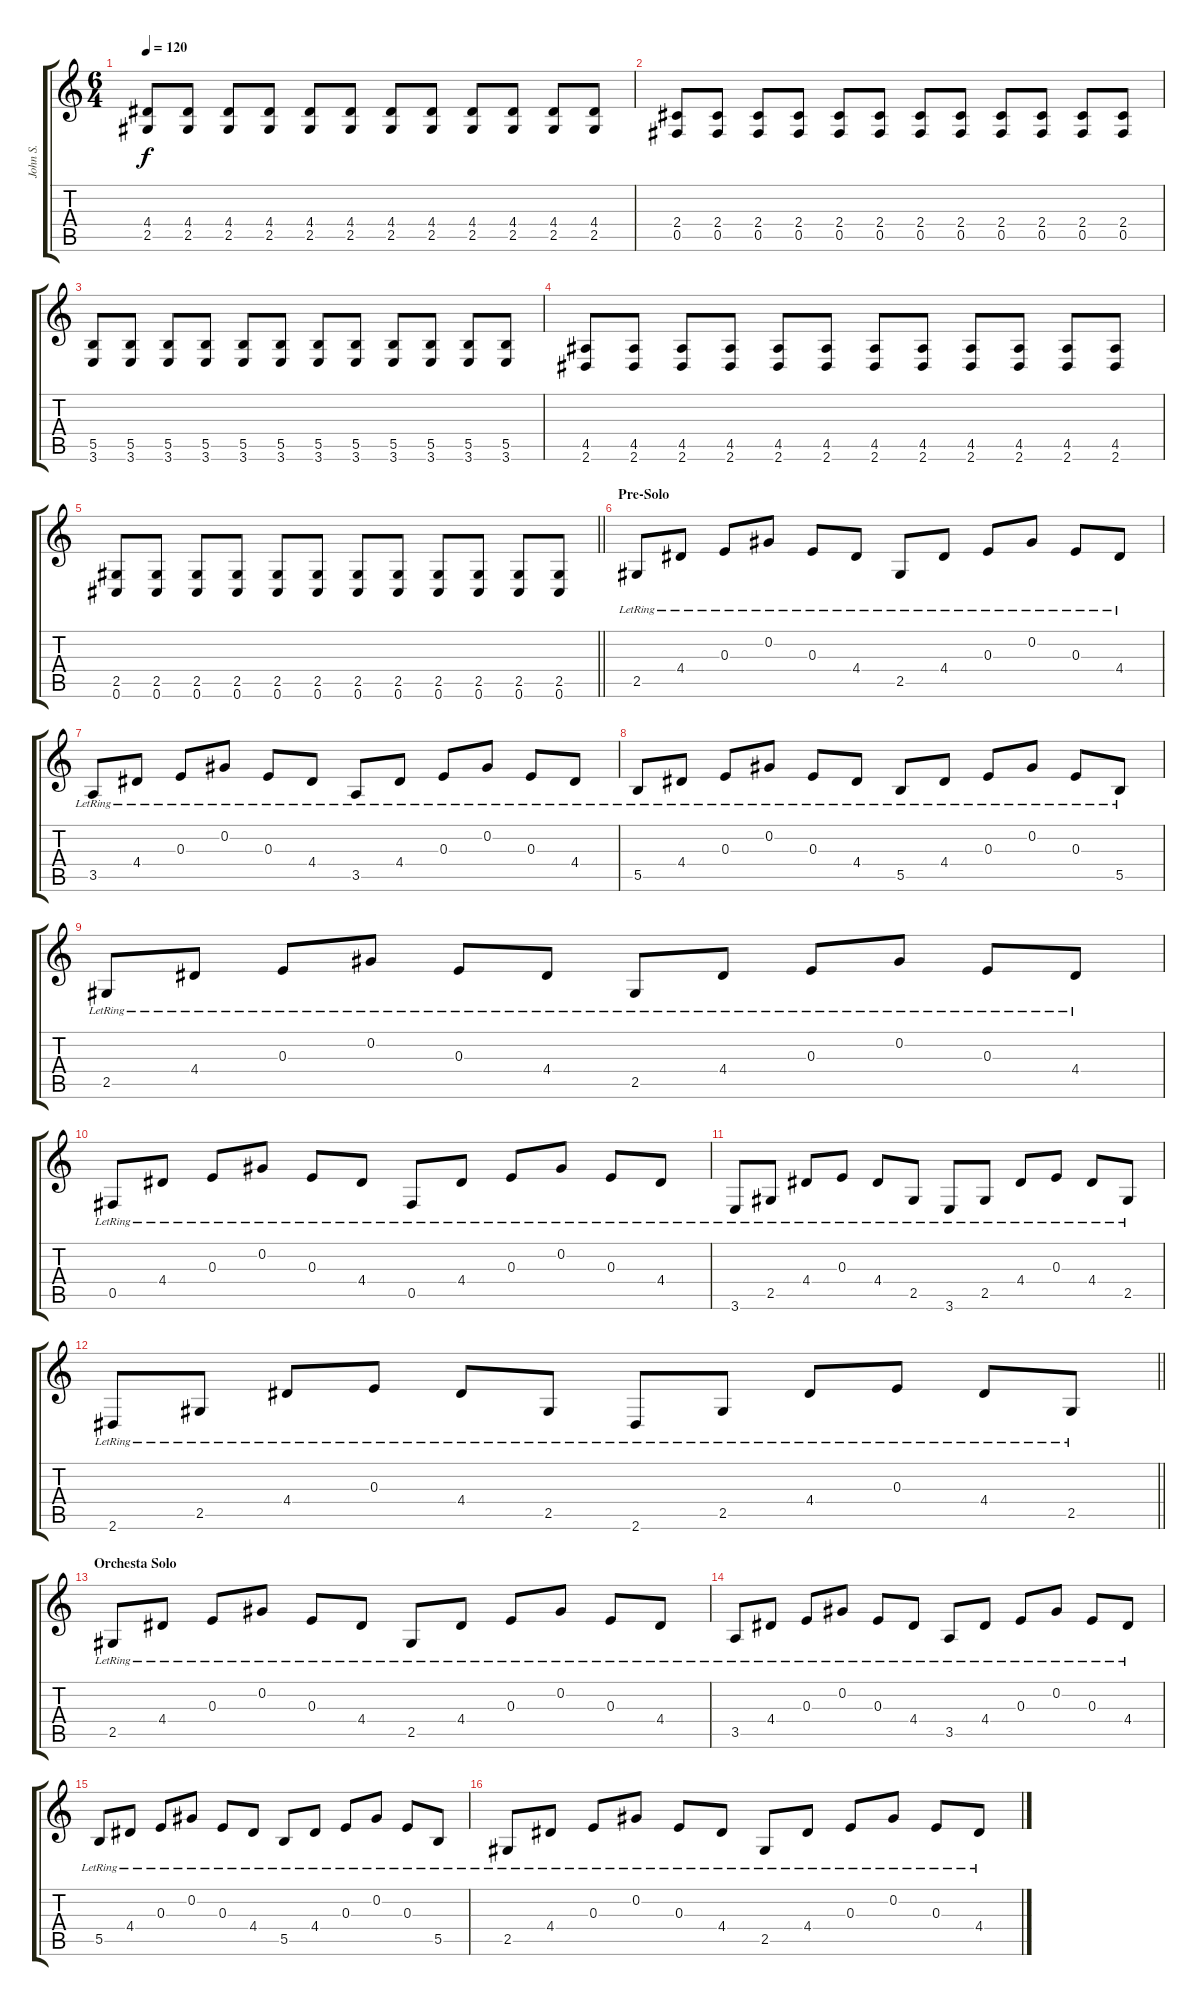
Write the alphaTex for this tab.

\track ("John S." "John S.") {instrument acousticguitarsteel}
\staff {score tabs}
\tuning (Db4 Ab3 E3 B2 Gb2 Db2) {hide}
\ts (6 4)
\tempo 120
\clef g2
\ks c
(4.4 2.5).8{dy f} (4.4 2.5).8 (4.4 2.5).8 (4.4 2.5).8 (4.4 2.5).8 (4.4 2.5).8 (4.4 2.5).8 (4.4 2.5).8 (4.4 2.5).8 (4.4 2.5).8 (4.4 2.5).8 (4.4 2.5).8 |
(2.4 0.5).8 (2.4 0.5).8 (2.4 0.5).8 (2.4 0.5).8 (2.4 0.5).8 (2.4 0.5).8 (2.4 0.5).8 (2.4 0.5).8 (2.4 0.5).8 (2.4 0.5).8 (2.4 0.5).8 (2.4 0.5).8 |
(5.5 3.6).8 (5.5 3.6).8 (5.5 3.6).8 (5.5 3.6).8 (5.5 3.6).8 (5.5 3.6).8 (5.5 3.6).8 (5.5 3.6).8 (5.5 3.6).8 (5.5 3.6).8 (5.5 3.6).8 (5.5 3.6).8 |
(4.5 2.6).8 (4.5 2.6).8 (4.5 2.6).8 (4.5 2.6).8 (4.5 2.6).8 (4.5 2.6).8 (4.5 2.6).8 (4.5 2.6).8 (4.5 2.6).8 (4.5 2.6).8 (4.5 2.6).8 (4.5 2.6).8 |
\barLineRight lightlight
(2.5 0.6).8 (2.5 0.6).8 (2.5 0.6).8 (2.5 0.6).8 (2.5 0.6).8 (2.5 0.6).8 (2.5 0.6).8 (2.5 0.6).8 (2.5 0.6).8 (2.5 0.6).8 (2.5 0.6).8 (2.5 0.6).8 |
\section ("" "Pre-Solo")
2.5{lr}.8{volume 16 instrument acousticguitarsteel} 4.4{lr}.8 0.3{lr}.8 0.2{lr}.8 0.3{lr}.8 4.4{lr}.8 2.5{lr}.8 4.4{lr}.8 0.3{lr}.8 0.2{lr}.8 0.3{lr}.8 4.4{lr}.8 |
3.5{lr}.8 4.4{lr}.8 0.3{lr}.8 0.2{lr}.8 0.3{lr}.8 4.4{lr}.8 3.5{lr}.8 4.4{lr}.8 0.3{lr}.8 0.2{lr}.8 0.3{lr}.8 4.4{lr}.8 |
5.5{lr}.8 4.4{lr}.8 0.3{lr}.8 0.2{lr}.8 0.3{lr}.8 4.4{lr}.8 5.5{lr}.8 4.4{lr}.8 0.3{lr}.8 0.2{lr}.8 0.3{lr}.8 5.5{lr}.8 |
2.5{lr}.8 4.4{lr}.8 0.3{lr}.8 0.2{lr}.8 0.3{lr}.8 4.4{lr}.8 2.5{lr}.8 4.4{lr}.8 0.3{lr}.8 0.2{lr}.8 0.3{lr}.8 4.4{lr}.8 |
0.5{lr}.8 4.4{lr}.8 0.3{lr}.8 0.2{lr}.8 0.3{lr}.8 4.4{lr}.8 0.5{lr}.8 4.4{lr}.8 0.3{lr}.8 0.2{lr}.8 0.3{lr}.8 4.4{lr}.8 |
3.6{lr}.8 2.5{lr}.8 4.4{lr}.8 0.3{lr}.8 4.4{lr}.8 2.5{lr}.8 3.6{lr}.8 2.5{lr}.8 4.4{lr}.8 0.3{lr}.8 4.4{lr}.8 2.5{lr}.8 |
\barLineRight lightlight
2.6{lr}.8 2.5{lr}.8 4.4{lr}.8 0.3{lr}.8 4.4{lr}.8 2.5{lr}.8 2.6{lr}.8 2.5{lr}.8 4.4{lr}.8 0.3{lr}.8 4.4{lr}.8 2.5{lr}.8 |
\section ("" "Orchesta Solo")
2.5{lr}.8{volume 16 instrument acousticguitarsteel} 4.4{lr}.8 0.3{lr}.8 0.2{lr}.8 0.3{lr}.8 4.4{lr}.8 2.5{lr}.8 4.4{lr}.8 0.3{lr}.8 0.2{lr}.8 0.3{lr}.8 4.4{lr}.8 |
3.5{lr}.8 4.4{lr}.8 0.3{lr}.8 0.2{lr}.8 0.3{lr}.8 4.4{lr}.8 3.5{lr}.8 4.4{lr}.8 0.3{lr}.8 0.2{lr}.8 0.3{lr}.8 4.4{lr}.8 |
5.5{lr}.8 4.4{lr}.8 0.3{lr}.8 0.2{lr}.8 0.3{lr}.8 4.4{lr}.8 5.5{lr}.8 4.4{lr}.8 0.3{lr}.8 0.2{lr}.8 0.3{lr}.8 5.5{lr}.8 |
2.5{lr}.8 4.4{lr}.8 0.3{lr}.8 0.2{lr}.8 0.3{lr}.8 4.4{lr}.8 2.5{lr}.8 4.4{lr}.8 0.3{lr}.8 0.2{lr}.8 0.3{lr}.8 4.4{lr}.8
